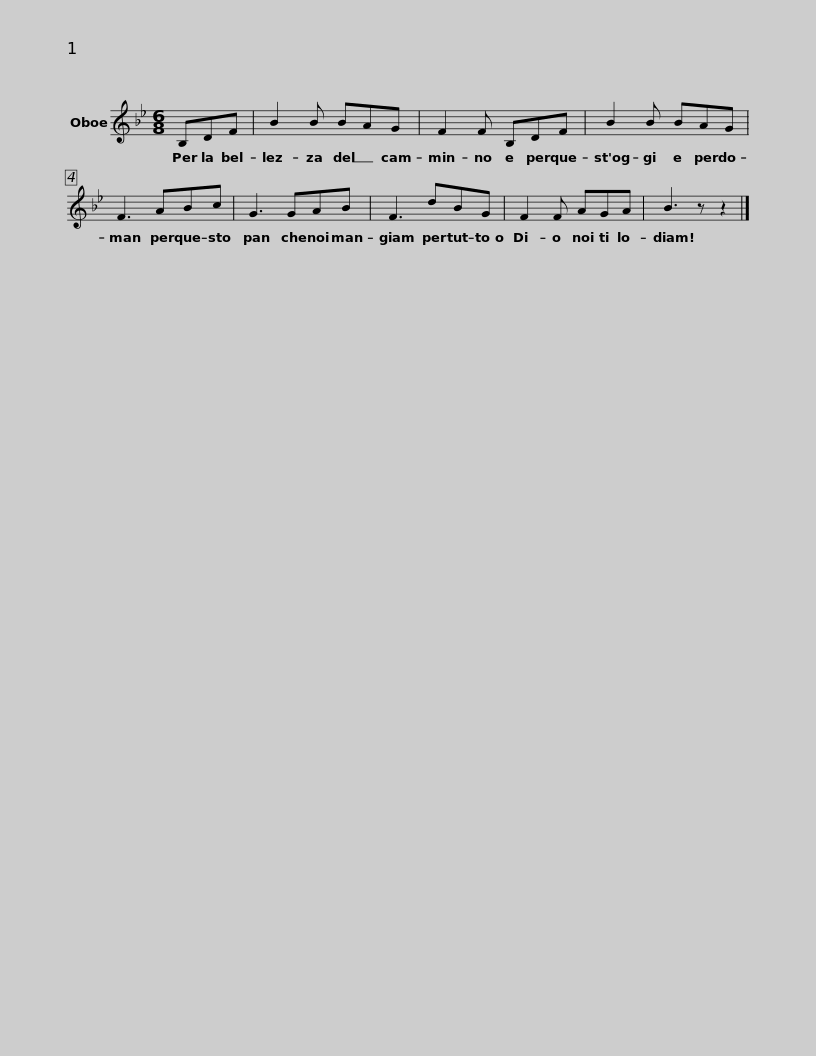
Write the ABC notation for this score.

X:1
L:1/8
M:6/8
I:linebreak $
K:Bb
V:1 treble
V:1
 B,DF | B2 B BAG | F2 F B,DF | B2 B BAG | F3 ABc |$ %5
 G3 GAB | F3 dBG | F2 F AGA | B3 z z2 |] %9
